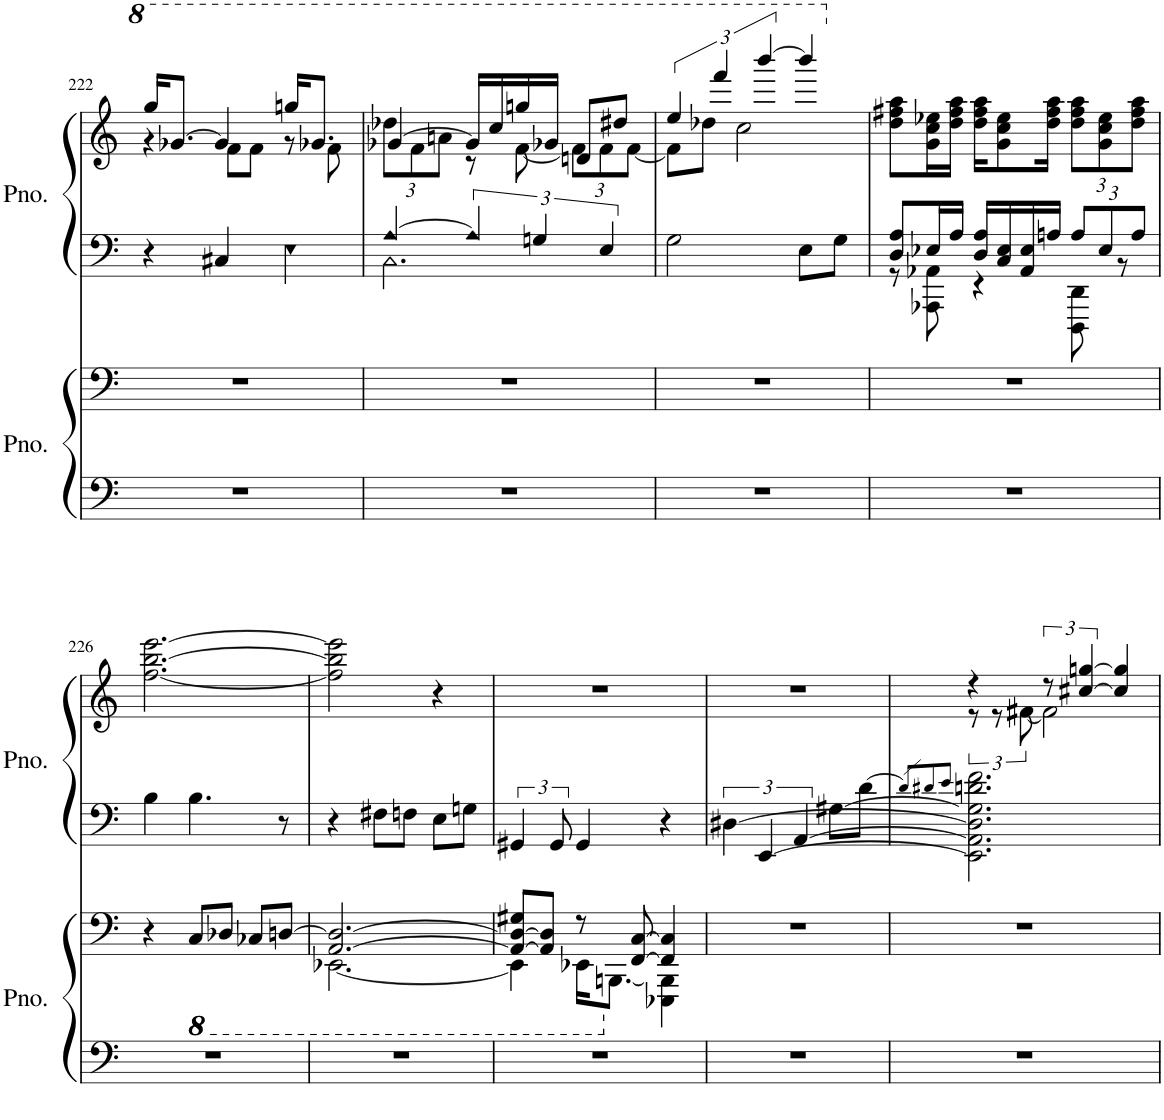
**kern	**kern	**kern	**kern
*part2	*part2	*part1	*part1
*staff4	*staff3	*staff2	*staff1
*I"Piano	*	*I"Piano	*
*I'Pno.	*	*I'Pno.	*
!!LO:PB:g=z
*clefF4	*clefF4	*clefG2	*clefG2
*k[]	*k[]	*k[]	*k[]
*M3/4	*M3/4	*M3/4	*M3/4
=222	=222	=222	=222
*	*	*	*^
2.r	2.r	4r	16ggg/KL	4r
.	.	.	[8.gg-X/J	.
.	.	4C#X/	4gg-/]	8ff\L
.	.	.	.	8ff\J
.	.	4En\	16gggn/KL	8r
.	.	.	8.gg-X/J	.
.	.	.	.	8ff\
=223	=223	=223	=223	=223
*	*	*^	*	*
*	*	*	*	*	*Xbrackettup
2.r	2.r	[4An/	2.Cn\	[4gg-X/	12ddd-X\L
.	.	.	.	.	12ff\
.	.	.	.	.	12aan\J
.	.	6An/]	.	16gg-/LL]	8r
.	.	.	.	16ccc/	.
.	.	.	.	16gggn/	[8ff\
.	.	6Gn/	.	.	.
.	.	.	.	16gg-X/JJ	.
.	.	.	.	8ddn/L	12ff\L]
.	.	6E/	.	.	12ff\
.	.	.	.	8ddd#X/J	.
.	.	.	.	.	[12ff\J
*	*	*v	*v	*	*
=224	=224	=224	=224	=224
*	*	*	*brackettup	*
2.r	2.r	2G\	6eee/	8ff\L]
.	.	.	.	8ddd-X\J
.	.	.	6ffff/	.
.	.	.	.	2ccc\
.	.	.	[6bbbb/	.
.	.	8E\L	4bbbb/]	.
.	.	8G\J	.	.
*	*	*	*v	*v
=225	=225	=225	=225
*	*	*^	*
2.r	2.r	8D/ 8A/L	8r	8dd\ 8ff#X\ 8aa\L
.	.	16E-X/L	8AAA-X\ 8AA-X\	16g\ 16cc\ 16ee-X\L
.	.	16A/JJ	.	16dd\ 16ff#\ 16aa\JJ
.	.	16D/ 16A/LL	4r	16dd\ 16ff#\ 16aa\KL
.	.	16C/ 16E-/	.	8g\ 8cc\ 8ee-\
.	.	16AA-/ 16E-/	.	.
.	.	16An/JJ	.	16dd\ 16ff#\ 16aa\Jk
*	*	*Xbrackettup	*	*Xbrackettup
.	.	12A/L	8DDD\ 8DD\	12dd\ 12ff#\ 12aa\L
.	.	12E-/	.	12g\ 12cc\ 12ee-\
.	.	.	8r	.
.	.	12A/J	.	12dd\ 12ff#\ 12aa\J
*	*	*v	*v	*
!!LO:LB:g=z
=226	=226	=226	=226
2.r	4r	4B\	[2.ff\ [2.bb\ [2.eee\
.	8CC/L	4.B\	.
.	8DD-X/J	.	.
.	8CC-X/L	.	.
.	[8DDn/J	8r	.
=227	=227	=227	=227
*	*^	*	*
2.r	[2.AAA/ 2.DD/_	[2.EEE-X\	4r	2ff\] 2bb\] 2eee\]
.	.	.	8F#X\L	.
.	.	.	8Fn\J	.
.	.	.	8E\L	4r
.	.	.	8Gn\J	.
=228	=228	=228	=228	=228
*	*	*	*brackettup	*
2.r	8AAA/_ 8DD/_ 8GG#X/L	4EEE-\]	6GG#X/	2.r
.	8AAA/] 8DD/]J	.	.	.
.	.	.	12GG#/	.
.	8r	16EEE-X\KL	4GG#/	.
.	.	[8.BBBn\J	.	.
.	[8FF/ [8C/	.	.	.
.	4FF/] 4C/]	4EEE-X\ 4BBB\]	4r	.
*	*v	*v	*	*
=229	=229	=229	=229
2.r	2.r	[6D#X\	2.r
.	.	[6EE/	.
.	.	[6AA/	.
.	.	[8G#X\L	.
.	.	[8d\J	.
=230	=230	=230	=230
.	.	8qd/L]	.
.	.	8qd#X/	.
.	.	8qe/J	.
*	*	*	*^
*	*	*	*	*brackettup
2.r	2.r	2.EE\] 2.AA\] 2.D#\] 2.G#\] 2.dn\ 2.f\	4r	12r
.	.	.	.	12r
.	.	.	.	[12f#X\
.	.	.	12r	2f#\]
.	.	.	[6cc#X/ [6ggn/	.
.	.	.	4cc#/] 4gg/]	.
*	*	*	*v	*v
=	=	=	=
*-	*-	*-	*-
